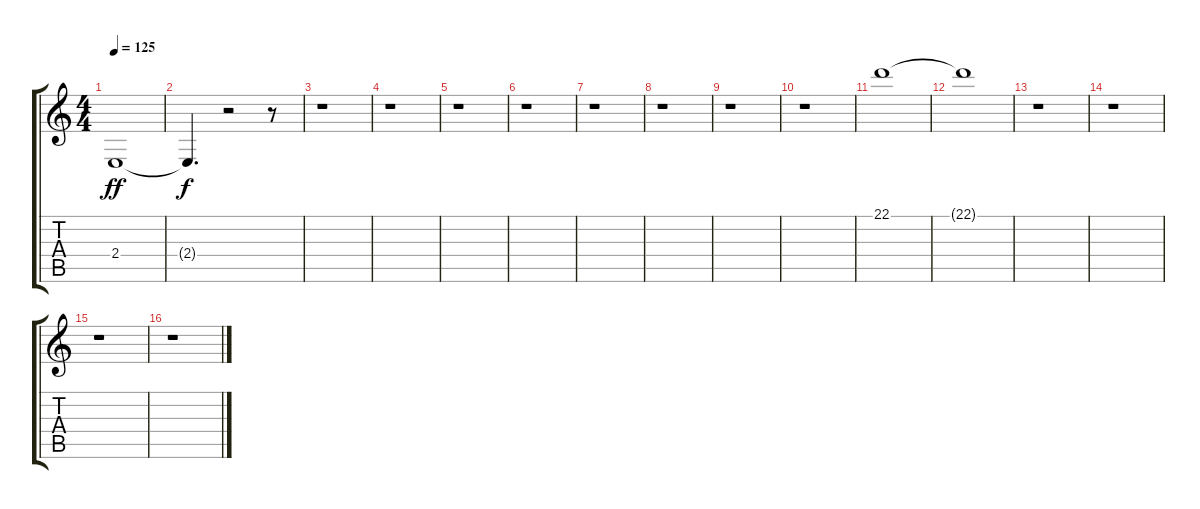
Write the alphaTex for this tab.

\track "" {instrument lead1square}
\staff {score tabs}
\tuning (E4 B3 G3 D3 A2 E2) {hide}
\ts (4 4)
\tempo 125
\clef g2
\ks c
2.4.1{dy ff instrument helicopter} |
2.4{t}.4{d dy f} r.2 r.8 |
r.1 |
r.1 |
r.1 |
r.1 |
r.1 |
r.1 |
r.1 |
r.1 |
22.1.1{instrument lead1square} |
22.1{t}.1 |
r.1 |
r.1 |
r.1 |
r.1
